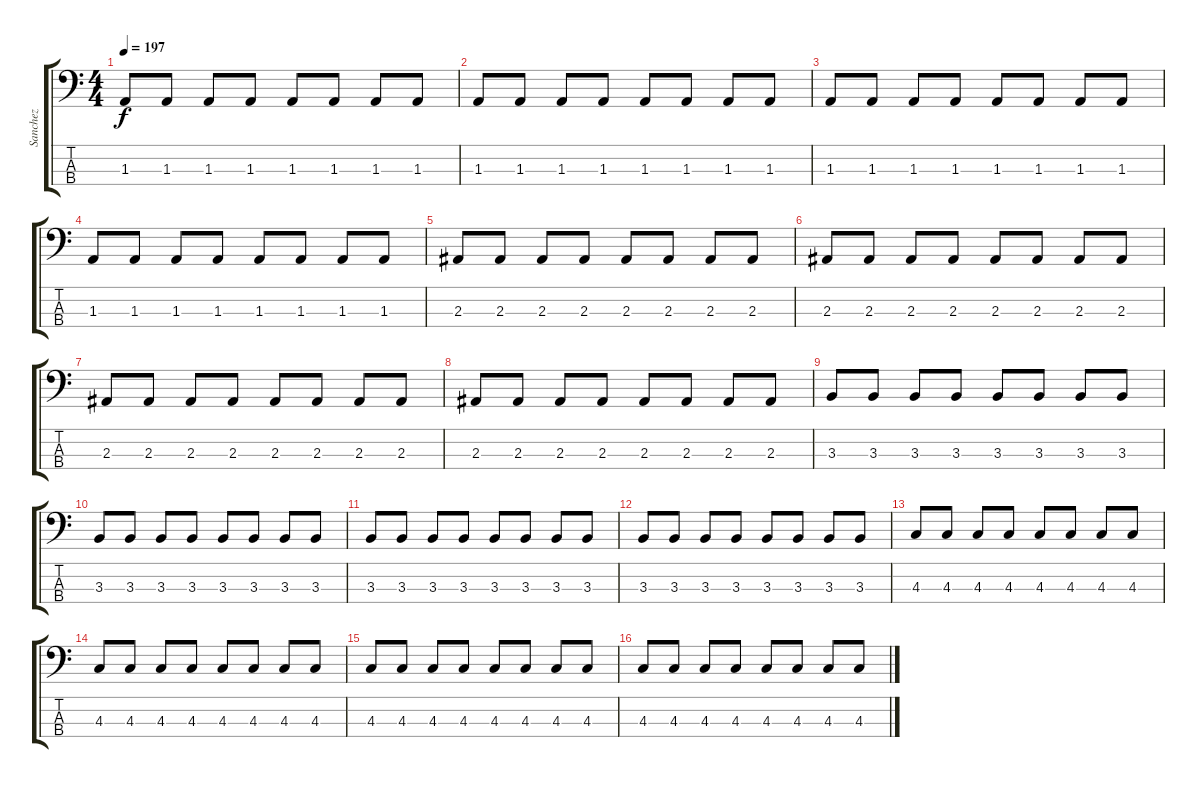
\track ("Sanchez" "Sanchez") {instrument electricbassfinger}
\staff {score tabs}
\tuning (Gb2 Db2 Ab1 Eb1) {hide}
\ts (4 4)
\tempo 197
\clef f4
\ks c
1.3.8{dy f} 1.3.8 1.3.8 1.3.8 1.3.8 1.3.8 1.3.8 1.3.8 |
1.3.8 1.3.8 1.3.8 1.3.8 1.3.8 1.3.8 1.3.8 1.3.8 |
1.3.8 1.3.8 1.3.8 1.3.8 1.3.8 1.3.8 1.3.8 1.3.8 |
1.3.8 1.3.8 1.3.8 1.3.8 1.3.8 1.3.8 1.3.8 1.3.8 |
2.3.8 2.3.8 2.3.8 2.3.8 2.3.8 2.3.8 2.3.8 2.3.8 |
2.3.8 2.3.8 2.3.8 2.3.8 2.3.8 2.3.8 2.3.8 2.3.8 |
2.3.8 2.3.8 2.3.8 2.3.8 2.3.8 2.3.8 2.3.8 2.3.8 |
2.3.8 2.3.8 2.3.8 2.3.8 2.3.8 2.3.8 2.3.8 2.3.8 |
3.3.8 3.3.8 3.3.8 3.3.8 3.3.8 3.3.8 3.3.8 3.3.8 |
3.3.8 3.3.8 3.3.8 3.3.8 3.3.8 3.3.8 3.3.8 3.3.8 |
3.3.8 3.3.8 3.3.8 3.3.8 3.3.8 3.3.8 3.3.8 3.3.8 |
3.3.8 3.3.8 3.3.8 3.3.8 3.3.8 3.3.8 3.3.8 3.3.8 |
4.3.8 4.3.8 4.3.8 4.3.8 4.3.8 4.3.8 4.3.8 4.3.8 |
4.3.8 4.3.8 4.3.8 4.3.8 4.3.8 4.3.8 4.3.8 4.3.8 |
4.3.8 4.3.8 4.3.8 4.3.8 4.3.8 4.3.8 4.3.8 4.3.8 |
4.3.8 4.3.8 4.3.8 4.3.8 4.3.8 4.3.8 4.3.8 4.3.8
